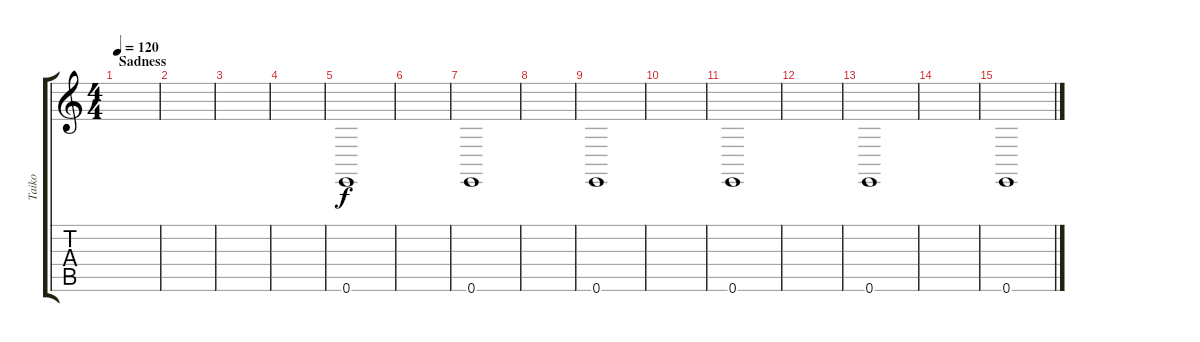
\track ("Taiko" "Taiko") {instrument taikodrum}
\staff {score tabs}
\tuning (E4 B3 G3 D3 A2 E2) {hide}
\ts (4 4)
\section ("" "Sadness")
\tempo 120
\clef g2
\ks c
|
|
|
|
0.6.1 |
|
0.6.1 |
|
0.6.1 |
|
0.6.1 |
|
0.6.1 |
|
0.6.1
